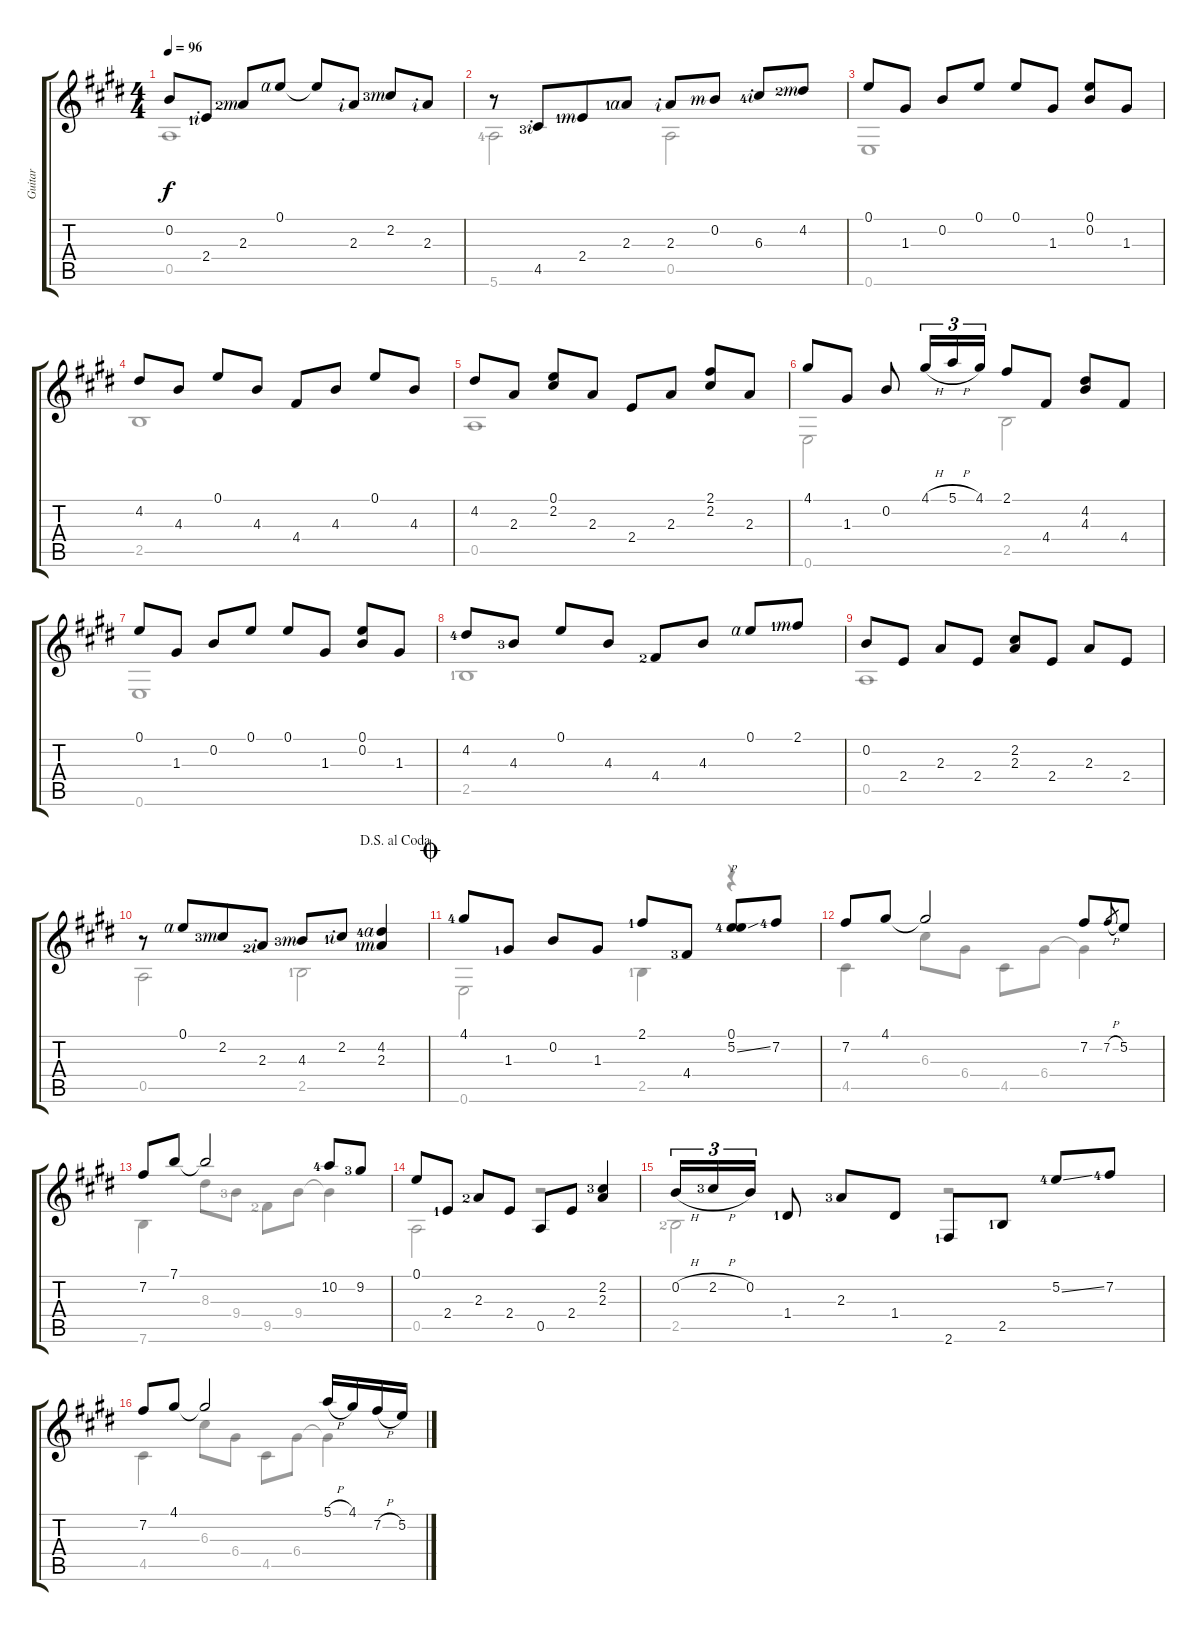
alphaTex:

\track ("Guitar" "Guitar") {instrument acousticguitarnylon}
\staff {score tabs}
\tuning (E4 B3 G3 D3 A2 E2) {hide}
\voice
\ts (4 4)
\tempo 96
\clef g2
\ks e
0.2.8{dy f} 2.4{lf 2 rf 2}.8 2.3{lf 3 rf 3}.8 0.1{rf 4}.8 0.1{t}.8 2.3{rf 2}.8 2.2{lf 4 rf 3}.8 2.3{rf 2}.8 |
r.8 4.5{lf 4 rf 2}.8{beam merge} 2.4{lf 2 rf 3}.8 2.3{lf 2 rf 4}.8 2.3{rf 2}.8 0.2{rf 3}.8 6.3{lf 5 rf 2}.8 4.2{lf 3 rf 3}.8 |
0.1.8 1.3.8 0.2.8 0.1.8 0.1.8 1.3.8 (0.1 0.2).8 1.3.8 |
4.2.8 4.3.8 0.1.8 4.3.8 4.4.8 4.3.8 0.1.8 4.3.8 |
4.2.8 2.3.8 (0.1 2.2).8 2.3.8 2.4.8 2.3.8 (2.1 2.2).8 2.3.8 |
4.1.8 1.3.8 0.2.8 4.1{h}.16{tu (3 2)} 5.1{h}.16{tu (3 2)} 4.1.16{tu (3 2)} 2.1.8 4.4.8 (4.2 4.3).8 4.4.8 |
0.1.8 1.3.8 0.2.8 0.1.8 0.1.8 1.3.8 (0.1 0.2).8 1.3.8 |
4.2{lf 5}.8 4.3{lf 4}.8 0.1.8 4.3.8 4.4{lf 3}.8 4.3.8 0.1{rf 4}.8 2.1{lf 2 rf 3}.8 |
0.2.8 2.4.8 2.3.8 2.4.8 (2.2 2.3).8 2.4.8 2.3.8 2.4.8 |
\jump dalsegnoalcoda
r.8 0.1{rf 4}.8{beam merge} 2.2{lf 4 rf 3}.8 2.3{lf 3 rf 2}.8 4.3{lf 4 rf 3}.8 2.2{lf 2 rf 2}.8 (4.2{lf 5 rf 4} 2.3{lf 2 rf 3}).4 |
\jump coda
4.1{lf 5}.8 1.3{lf 2}.8 0.2.8 1.3.8 2.1{lf 2}.8 4.4{lf 4}.8 (0.1 5.2{ss lf 5}).8{txt "p" volume 3} 7.2{lf 5}.8 |
7.2.8 4.1.8 4.1{t}.2 7.2.8 7.2{h}.8{gr} 5.2.8 |
7.2.8 7.1.8 7.1{t}.2 10.2{lf 5}.8 9.2{lf 4}.8 |
0.1.8 2.4{lf 2}.8 2.3{lf 3}.8 2.4.8 0.5.8 2.4.8 (2.2{lf 4} 2.3).4 |
0.2{h}.16{tu (3 2)} 2.2{h lf 4}.16{tu (3 2)} 0.2.16{tu (3 2)} 1.4{lf 2}.8 2.3{lf 4}.8 1.4.8 2.6{lf 2}.8 2.5{lf 2}.8 5.2{ss lf 5}.8 7.2{lf 5}.8 |
7.2.8 4.1.8 4.1{t}.2 5.1{h}.16 4.1.16 7.2{h}.16 5.2.16
\voice
\clef g2
\ottava regular
\simile none
\ks e
0.5.1{dy f} |
5.6{lf 5}.2 0.5.2 |
0.6.1 |
2.5.1 |
0.5.1 |
0.6.2 2.5.2 |
0.6.1 |
2.5{lf 2}.1 |
0.5.1 |
0.5.2 2.5{lf 2}.2 |
0.6.2 2.5{lf 2}.4 r.4 |
4.5.4 6.3.8 6.4.8 4.5.8 6.4.8 6.4{t}.4 |
7.6.4 8.3.8 9.4{lf 4}.8 9.5{lf 3}.8 9.4.8 9.4{t}.4 |
0.5.2 r.2 |
2.5{lf 3}.2 r.2 |
4.5.4 6.3.8 6.4.8 4.5.8 6.4.8 6.4{t}.4
